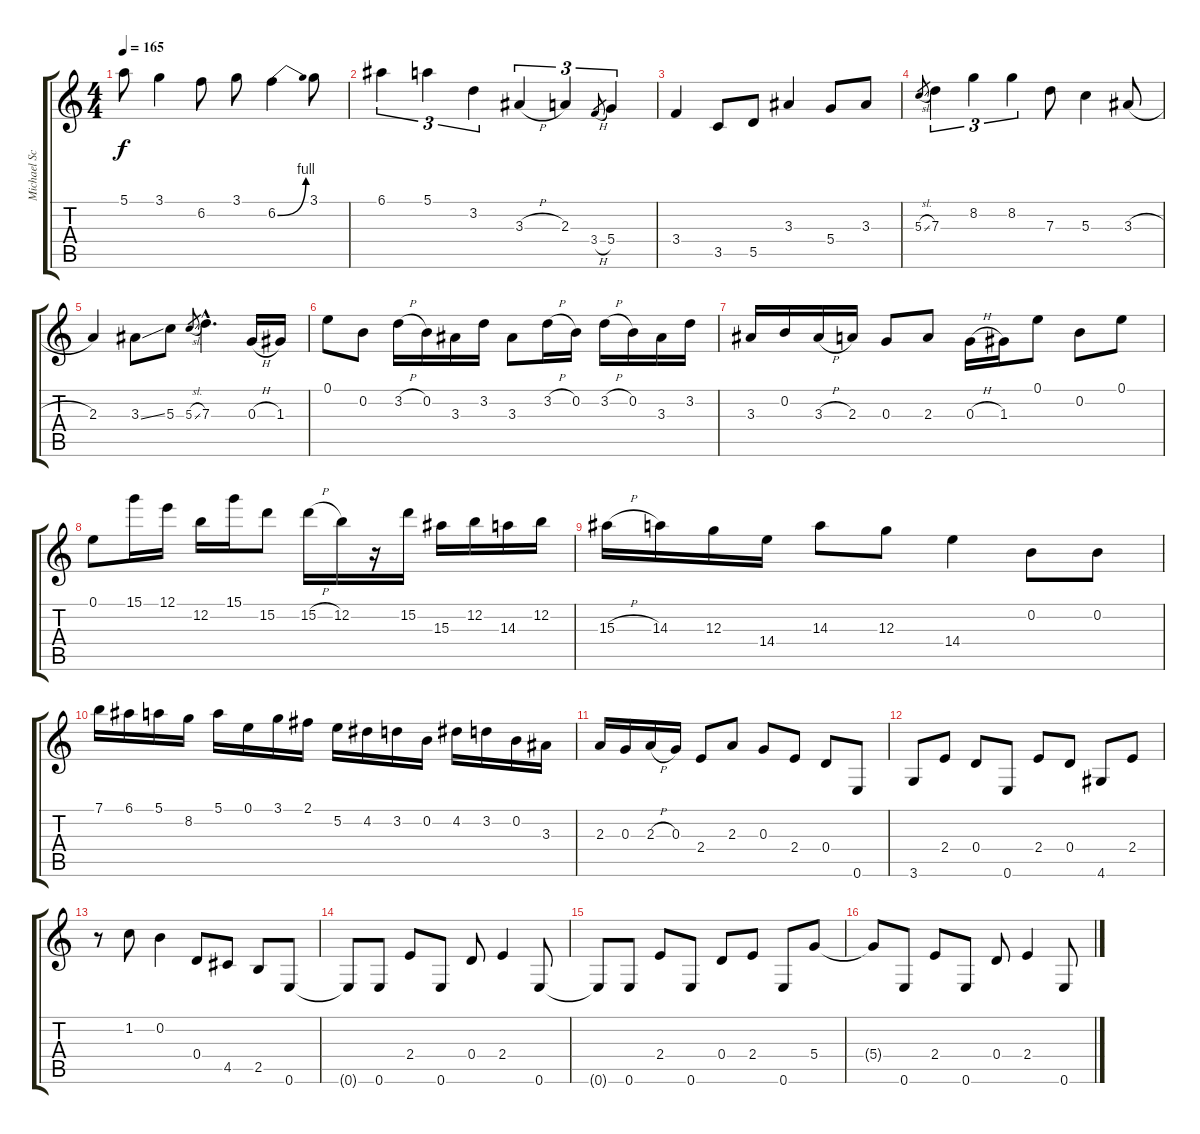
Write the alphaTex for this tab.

\track ("Michael Schenker" "Michael Sc") {instrument acousticguitarsteel}
\staff {score tabs}
\tuning (E4 B3 G3 D3 A2 E2) {hide}
\ts (4 4)
\tempo 165
\clef g2
\ks c
5.1.8{dy f} 3.1.4 6.2.8 3.1.8 6.2{be (bend 0 0 60 4)}.4 3.1.8 |
6.1.4{tu (3 2)} 5.1.4{tu (3 2)} 3.2.4{tu (3 2)} 3.3{h}.4{tu (3 2)} 2.3.4{tu (3 2)} 3.4{h}.8{gr} 5.4.4{tu (3 2)} |
3.4.4 3.5.8 5.5.8 3.3.4 5.4.8 3.3.8 |
5.3{sl}.8{gr} 7.3.4{tu (3 2)} 8.2.4{tu (3 2)} 8.2.4{tu (3 2)} 7.3.8 5.3.4 3.3{h}.8 |
2.3.4 3.3{ss}.8 5.3.8 5.3{sl}.8{gr} 7.3{hac}.4{d} 0.3{h}.16 1.3.16 |
0.1.8 0.2.8 3.2{h}.16 0.2.16 3.3.16 3.2.16 3.3.8 3.2{h}.16 0.2.16 3.2{h}.16 0.2.16 3.3.16 3.2.16 |
3.3.16 0.2.16 3.3{h}.16 2.3.16 0.3.8 2.3.8 0.3{h}.16 1.3.16 0.1.8 0.2.8 0.1.8 |
0.1.8 15.1.16 12.1.16 12.2.16 15.1.16 15.2.8 15.2{h}.16 12.2.16 r.16 15.2.16 15.3.16 12.2.16 14.3.16 12.2.16 |
15.3{h}.16 14.3.16 12.3.16 14.4.16 14.3.8 12.3.8 14.4.4 0.2.8 0.2.8 |
7.1.16 6.1.16 5.1.16 8.2.16 5.1.16 0.1.16 3.1.16 2.1.16 5.2.16 4.2.16 3.2.16 0.2.16 4.2.16 3.2.16 0.2.16 3.3.16 |
2.3.16 0.3.16 2.3{h}.16 0.3.16 2.4.8 2.3.8 0.3.8 2.4.8 0.4.8 0.6.8 |
3.6.8 2.4.8 0.4.8 0.6.8 2.4.8 0.4.8 4.6.8 2.4.8 |
r.8 1.2.8 0.2.4 0.4.8 4.5.8 2.5.8 0.6.8 |
0.6{t}.8 0.6.8 2.4.8 0.6.8 0.4.8 2.4.4 0.6.8 |
0.6{t}.8 0.6.8 2.4.8 0.6.8 0.4.8 2.4.8 0.6.8 5.4.8 |
5.4{t}.8 0.6.8 2.4.8 0.6.8 0.4.8 2.4.4 0.6.8
